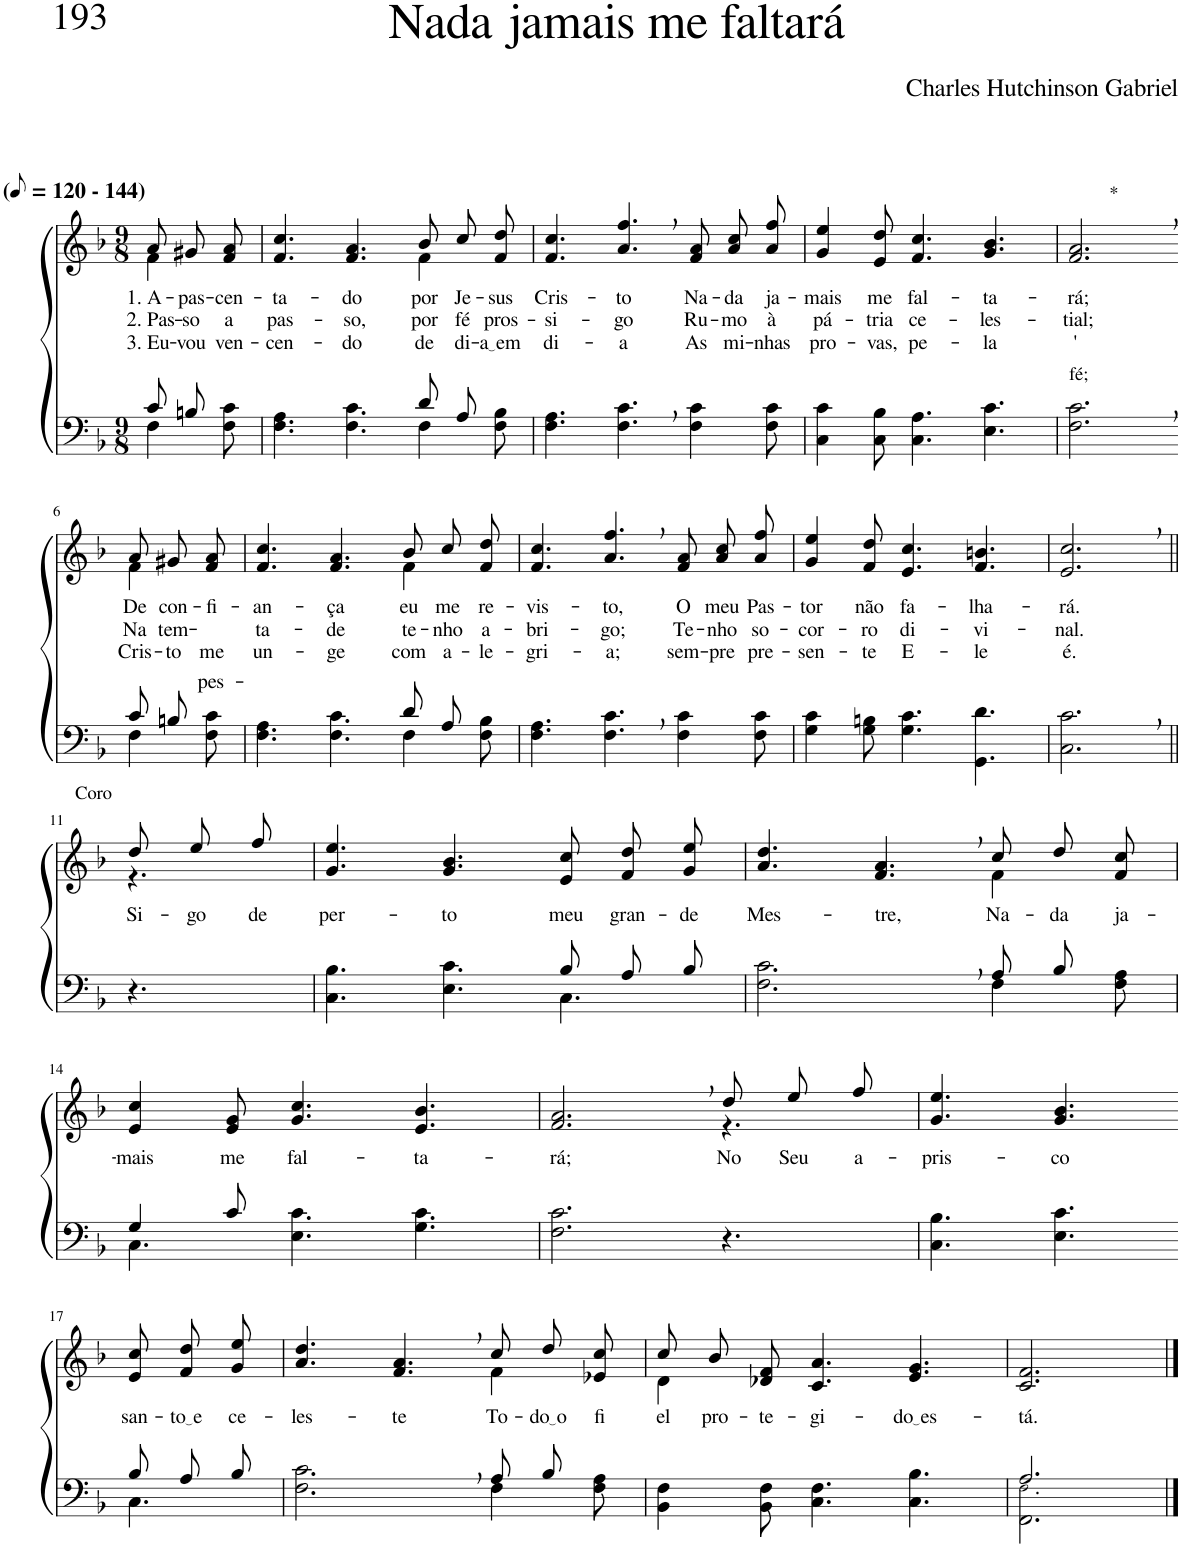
**kern	**kern	**text	**text	**text
*part2	*part1	*part1	*part1	*part1
*staff2	*staff1	*staff1	*staff1	*staff1
*I"Parte III e IV	*I"Parte I e II	*	*	*
*clefF4	*clefG2	*	*	*
*Trd1c2	*Trd1c2	*	*	*
*k[b-]	*k[b-]	*	*	*
*M9/8	*M9/8	*	*	*
*MM60	*MM60	*	*	*
=1	=1	=1	=1	=1
*^	*^	*	*	*
!	!	!LO:TX:a:B:t=(	!	!	!	!
!	!	!LO:TX:a:B:t=- 144)	!	!	!	!
!	!	!	!	!LO:LY:b	!LO:LY:b	!LO:LY:b
8c/L	4F\	8a/L	4f\	1. A-	2. Pas-	3. Eu-
!	!	!	!	!LO:LY:b	!LO:LY:b	!LO:LY:b
8Bn/J	.	8g#X/	.	-pas-	-so	-vou
!	!	!	!	!LO:LY:b	!LO:LY:b	!LO:LY:b
8ryy	8F\ 8c\	8f/ 8a/J	8ryy	-cen-	a	ven-
=2	=2	=2	=2	=2	=2	=2
!	!	!	!	!LO:LY:b	!LO:LY:b	!LO:LY:b
2.ryy	4.F\ 4.A\	4.f/ 4.cc/	2.ryy	-ta-	pas-	-cen-
!	!	!	!	!LO:LY:b	!LO:LY:b	!LO:LY:b
.	4.F\ 4.c\	4.f/ 4.a/	.	-do	-so,	-do
!	!	!	!	!LO:LY:b	!LO:LY:b	!LO:LY:b
8d/L	4F\	8b-\L	4f\	por	por	de
!	!	!	!	!LO:LY:b	!LO:LY:b	!LO:LY:b
8A/J	.	8cc\	.	Je-	fé	di-
!	!	!	!	!LO:LY:b	!LO:LY:b	!LO:LY:b
8ryy	8F\ 8B-\	8f\ 8dd\J	8ryy	-sus	pros-	a em
=3	=3	=3	=3	=3	=3	=3
!	!	!	!	!LO:LY:b	!LO:LY:b	!LO:LY:b
*v	*v	*	*	*	*	*
*	*v	*v	*	*	*
4.F\ 4.A\	4.f/ 4.cc/	Cris-	-si-	di-
!	!	!LO:LY:b	!LO:LY:b	!LO:LY:b
4.F\, 4.c\,	4.a/, 4.ff/,	-to	-go	-a
!	!	!LO:LY:b	!LO:LY:b	!LO:LY:b
4F\ 4c\	8f\ 8a\L	Na-	Ru-	As
!	!	!LO:LY:b	!LO:LY:b	!LO:LY:b
.	8a\ 8cc\	-da	-mo	mi-
!	!	!LO:LY:b	!LO:LY:b	!LO:LY:b
8F\ 8c\	8a\ 8ff\J	ja-	à	-nhas
=4	=4	=4	=4	=4
!	!	!LO:LY:b	!LO:LY:b	!LO:LY:b
4C\ 4c\	4g/ 4ee/	-mais	pá-	pro-
!	!	!LO:LY:b	!LO:LY:b	!LO:LY:b
8C\ 8B-\	8e/ 8dd/	me	-tria	-vas,
!	!	!LO:LY:b	!LO:LY:b	!LO:LY:b
4.C\ 4.A\	4.f/ 4.cc/	fal-	ce-	pe-
!	!	!LO:LY:b	!LO:LY:b	!LO:LY:b
4.E\ 4.c\	4.g/ 4.b-/	-ta-	-les-	-la
=5	=5	=5	=5	=5
!	!LO:TX:a:t=*	!	!	!
!LO:TX:a:t=fé;	!	!	!	!
!	!	!LO:LY:b	!LO:LY:b	!LO:LY:b
2.F\, 2.c\,	2.f/, 2.a/,	-rá;	-tial;	'
!!LO:LB:g=z
=6-	=6-	=6-	=6-	=6-
*^	*^	*	*	*
!	!	!	!	!LO:LY:b	!LO:LY:b	!LO:LY:b
8c/L	4F\	8a/L	4f\	-De	Na	Cris-
!	!	!	!	!LO:LY:b	!LO:LY:b	!LO:LY:b
8Bn/J	.	8g#X/	.	con-	tem-	-to
!	!	!	!	!LO:LY:b	!LO:LY:b	!LO:LY:b
8ryy	8F\ 8c\	8f/ 8a/J	8ryy	-fi-	-pes-	me
=7	=7	=7	=7	=7	=7	=7
!	!	!	!	!LO:LY:b	!LO:LY:b	!LO:LY:b
2.ryy	4.F\ 4.A\	4.f/ 4.cc/	2.ryy	-an-	-ta-	un-
!	!	!	!	!LO:LY:b	!LO:LY:b	!LO:LY:b
.	4.F\ 4.c\	4.f/ 4.a/	.	-ça	-de	-ge
!	!	!	!	!LO:LY:b	!LO:LY:b	!LO:LY:b
8d/L	4F\	8b-\L	4f\	eu	te-	com
!	!	!	!	!LO:LY:b	!LO:LY:b	!LO:LY:b
8A/J	.	8cc\	.	me	-nho	a-
!	!	!	!	!LO:LY:b	!LO:LY:b	!LO:LY:b
8ryy	8F\ 8B-\	8f\ 8dd\J	8ryy	re-	a-	-le-
=8	=8	=8	=8	=8	=8	=8
!	!	!	!	!LO:LY:b	!LO:LY:b	!LO:LY:b
*v	*v	*	*	*	*	*
*	*v	*v	*	*	*
4.F\ 4.A\	4.f/ 4.cc/	-vis-	-bri-	-gri-
!	!	!LO:LY:b	!LO:LY:b	!LO:LY:b
4.F\, 4.c\,	4.a/, 4.ff/,	-to,	-go;	-a;
!	!	!LO:LY:b	!LO:LY:b	!LO:LY:b
4F\ 4c\	8f\ 8a\L	O	Te-	sem-
!	!	!LO:LY:b	!LO:LY:b	!LO:LY:b
.	8a\ 8cc\	meu	-nho	-pre
!	!	!LO:LY:b	!LO:LY:b	!LO:LY:b
8F\ 8c\	8a\ 8ff\J	Pas-	so-	pre-
=9	=9	=9	=9	=9
!	!	!LO:LY:b	!LO:LY:b	!LO:LY:b
4G\ 4c\	4g/ 4ee/	-tor	-cor-	-sen-
!	!	!LO:LY:b	!LO:LY:b	!LO:LY:b
8G\ 8Bn\	8f/ 8dd/	não	-ro	-te
!	!	!LO:LY:b	!LO:LY:b	!LO:LY:b
4.G\ 4.c\	4.e/ 4.cc/	fa-	di-	E-
!	!	!LO:LY:b	!LO:LY:b	!LO:LY:b
4.GG\ 4.d\	4.f/ 4.bn/	-lha-	-vi-	-le
=10	=10	=10	=10	=10
!	!	!LO:LY:b	!LO:LY:b	!LO:LY:b
2.C\, 2.c\,	2.e/, 2.cc/,	-rá.	-nal.	é.
!!LO:LB:g=z
=11||	=11||	=11||	=11||	=11||
!	!LO:TX:a:t=Coro	!	!	!
!	!	!LO:LY:b	!	!
*	*^	*	*	*
4.r	8dd/L	4.r	Si-	.	.
!	!	!	!LO:LY:b	!	!
.	8ee/	.	-go	.	.
!	!	!	!LO:LY:b	!	!
.	8ff/J	.	de	.	.
*	*v	*v	*	*	*
=12	=12	=12	=12	=12
*^	*	*	*	*
!	!	!	!LO:LY:b	!	!
2.ryy	4.C\ 4.B-\	4.g/ 4.ee/	per-	.	.
!	!	!	!LO:LY:b	!	!
.	4.E\ 4.c\	4.g/ 4.b-/	-to	.	.
!	!	!	!LO:LY:b	!	!
8B-/L	4.C\	8e/ 8cc/L	meu	.	.
!	!	!	!LO:LY:b	!	!
8A/	.	8f/ 8dd/	gran-	.	.
!	!	!	!LO:LY:b	!	!
8B-/J	.	8g/ 8ee/J	-de	.	.
=13	=13	=13	=13	=13	=13
!	!	!	!LO:LY:b	!	!
*	*	*^	*	*	*
2.ryy	2.F\ 2.c\	4.a/ 4.dd/	2.ryy	Mes-	.	.
!	!	!	!	!LO:LY:b	!	!
.	.	4.f/, 4.a/,	.	-tre,-	.	.
!	!	!	!	!LO:LY:b	!	!
8A/L	4F\	8cc\L	4f\	Na-	.	.
!	!	!	!	!LO:LY:b	!	!
8B-/J	.	8dd\	.	-da	.	.
!	!	!	!	!LO:LY:b	!	!
8ryy	8F\ 8A\	8f\ 8cc\J	8ryy	ja-	.	.
!!LO:LB:g=z
=14	=14	=14	=14	=14	=14	=14
!	!	!	!	!LO:LY:b	!	!
*	*	*v	*v	*	*	*
4G/	4.C\	4e/ 4cc/	-mais	.	.
!	!	!	!LO:LY:b	!	!
8c/	.	8e/ 8g/	me	.	.
!	!	!	!LO:LY:b	!	!
4.ryy	4.E\ 4.c\	4.g/ 4.cc/	fal-	.	.
!	!	!	!LO:LY:b	!	!
4ryy	4.G\ 4.c\	4.e/ 4.b-/	-ta-	.	.
8ryy	.	.	.	.	.
*v	*v	*	*	*	*
=15	=15	=15	=15	=15
!	!	!LO:LY:b	!	!
*	*^	*	*	*
2.F\ 2.c\	2.f/, 2.a/,	2.ryy	-rá;	.	.
!	!	!	!LO:LY:b	!	!
4.r	8dd/L	4.r	No	.	.
!	!	!	!LO:LY:b	!	!
.	8ee/	.	Seu	.	.
!	!	!	!LO:LY:b	!	!
.	8ff/J	.	a-	.	.
*	*v	*v	*	*	*
=16	=16	=16	=16	=16
!	!	!LO:LY:b	!	!
4.C\ 4.B-\	4.g/ 4.ee/	-pris-	.	.
!	!	!LO:LY:b	!	!
4.E\ 4.c\	4.g/ 4.b-/	-co	.	.
!!LO:LB:g=z
=17-	=17-	=17-	=17-	=17-
*^	*	*	*	*
!	!	!	!LO:LY:b	!	!
8B-/L	4.C\	8e/ 8cc/L	san-	.	.
!	!	!	!LO:LY:b	!	!
8A/	.	8f/ 8dd/	to e	.	.
!	!	!	!LO:LY:b	!	!
8B-/J	.	8g/ 8ee/J	ce-	.	.
=18	=18	=18	=18	=18	=18
!	!	!	!LO:LY:b	!	!
*	*	*^	*	*	*
2.ryy	2.F\ 2.c\	4.a/ 4.dd/	2.ryy	-les-	.	.
!	!	!	!	!LO:LY:b	!	!
.	.	4.f/, 4.a/,	.	-te	.	.
!	!	!	!	!LO:LY:b	!	!
8A/L	4F\	8cc\L	4f\	To-	.	.
!	!	!	!	!LO:LY:b	!	!
8B-/J	.	8dd\	.	do o	.	.
!	!	!	!	!LO:LY:b	!	!
8ryy	8F\ 8A\	8e-X\ 8cc\J	8ryy	fi-	.	.
=19	=19	=19	=19	=19	=19	=19
!	!	!	!	!LO:LY:b	!	!
*v	*v	*	*	*	*	*
4BB-\ 4F\	8cc/L	4d\	-el	.	.
!	!	!	!LO:LY:b	!	!
.	8b-/	.	pro-	.	.
!	!	!	!LO:LY:b	!	!
8BB-\ 8F\	8d-X/ 8f/J	2..ryy	-te-	.	.
!	!	!	!LO:LY:b	!	!
4.C\ 4.F\	4.c/ 4.a/	.	-gi-	.	.
!	!	!	!LO:LY:b	!	!
4.C\ 4.B-\	4.e/ 4.g/	.	do es	.	.
*	*v	*v	*	*	*
=20	=20	=20	=20	=20
*^	*	*	*	*
!	!	!	!LO:LY:b	!	!
2.A/	2.FF\ 2.F!\	2.c/ 2.f/	-tá.	.	.
*v	*v	*	*	*	*
==	==	==	==	==
*-	*-	*-	*-	*-
